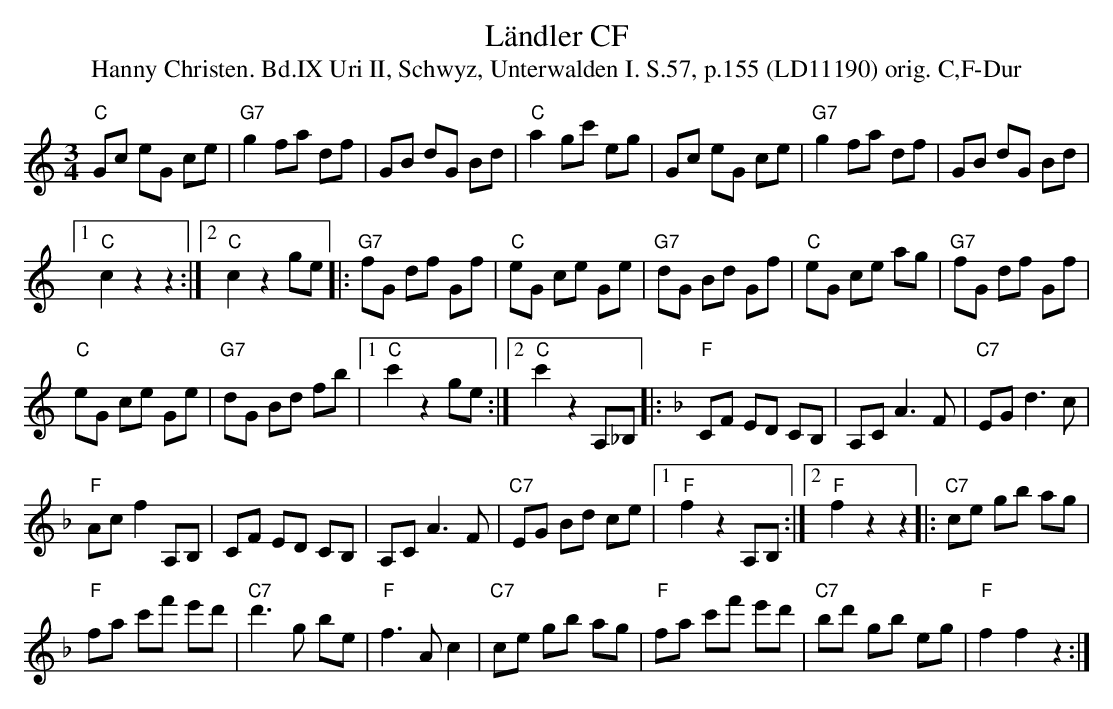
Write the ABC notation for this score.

X:1
T: Ländler CF
T:Hanny Christen. Bd.IX Uri II, Schwyz, Unterwalden I. S.57, p.155 (LD11190) orig. C,F-Dur
M:3/4
L:1/8
K:C
"C"Gc eG ce | "G7"g2 fa df | GB dG Bd | "C"a2 gc' eg | Gc eG ce | "G7"g2 fa df | GB dG Bd |1
"C"c2z2z2 :|2 "C"c2 z2 ge |: "G7"fG df Gf | "C"eG ce Ge | "G7"dG Bd Gf | "C"eG ce ag | "G7"fG df Gf |
"C"eG ce Ge | "G7"dG Bd fb |1 "C"c'2 z2 ge :|2 "C"c'2 z2 A,_B, |: [K:F] "F"CF ED CB, | A,C A3F | "C7"EG d3c |
"F"Ac f2 A,B, | CF ED CB, | A,C A3F | "C7"EG Bd ce |1 "F"f2 z2 A,B, :|2 "F"f2z2z2 |: "C7"ce gb ag |
"F"fa c'f' e'd' | "C7"d'3 g be | "F"f3A c2 | "C7"ce gb ag | "F"fa c'f' e'd' | "C7"bd' gb eg | "F"f2f2z2 :|
